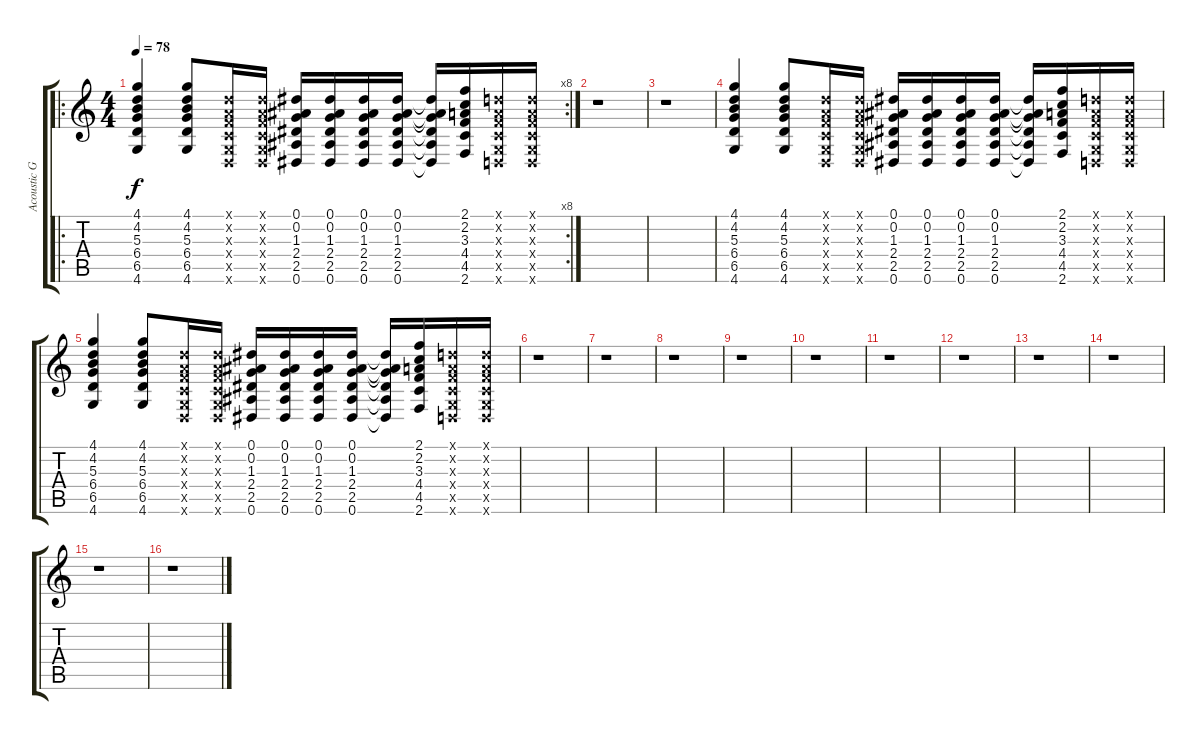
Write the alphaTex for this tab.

\track ("Acoustic Guitar" "Acoustic G") {instrument acousticguitarnylon}
\staff {score tabs}
\tuning (Eb4 Bb3 Gb3 Db3 Ab2 Eb2) {hide}
\ro
\rc 8
\ts (4 4)
\tempo 78
\clef g2
\ks c
(4.1 4.2 5.3 6.4 6.5 4.6).4{dy f} (4.1 4.2 5.3 6.4 6.5 4.6).8 (-1.1{x} -1.2{x} -1.3{x} -1.4{x} -1.5{x} -1.6{x}).16 (-1.1{x} -1.2{x} -1.3{x} -1.4{x} -1.5{x} -1.6{x}).16 (0.1 0.2 1.3 2.4 2.5 0.6).16 (0.1 0.2 1.3 2.4 2.5 0.6).16 (0.1 0.2 1.3 2.4 2.5 0.6).16 (0.1 0.2 1.3 2.4 2.5 0.6).16 (0.1{t} 0.2{t} 1.3{t} 2.4{t} 2.5{t} 0.6{t}).16 (2.1 2.2 3.3 4.4 4.5 2.6).16 (-1.1{x} -1.2{x} -1.3{x} -1.4{x} -1.5{x} -1.6{x}).16 (-1.1{x} -1.2{x} -1.3{x} -1.4{x} -1.5{x} -1.6{x}).16 |
r.1 |
r.1 |
(4.1 4.2 5.3 6.4 6.5 4.6).4 (4.1 4.2 5.3 6.4 6.5 4.6).8 (-1.1{x} -1.2{x} -1.3{x} -1.4{x} -1.5{x} -1.6{x}).16 (-1.1{x} -1.2{x} -1.3{x} -1.4{x} -1.5{x} -1.6{x}).16 (0.1 0.2 1.3 2.4 2.5 0.6).16 (0.1 0.2 1.3 2.4 2.5 0.6).16 (0.1 0.2 1.3 2.4 2.5 0.6).16 (0.1 0.2 1.3 2.4 2.5 0.6).16 (0.1{t} 0.2{t} 1.3{t} 2.4{t} 2.5{t} 0.6{t}).16 (2.1 2.2 3.3 4.4 4.5 2.6).16 (-1.1{x} -1.2{x} -1.3{x} -1.4{x} -1.5{x} -1.6{x}).16 (-1.1{x} -1.2{x} -1.3{x} -1.4{x} -1.5{x} -1.6{x}).16 |
(4.1 4.2 5.3 6.4 6.5 4.6).4 (4.1 4.2 5.3 6.4 6.5 4.6).8 (-1.1{x} -1.2{x} -1.3{x} -1.4{x} -1.5{x} -1.6{x}).16 (-1.1{x} -1.2{x} -1.3{x} -1.4{x} -1.5{x} -1.6{x}).16 (0.1 0.2 1.3 2.4 2.5 0.6).16 (0.1 0.2 1.3 2.4 2.5 0.6).16 (0.1 0.2 1.3 2.4 2.5 0.6).16 (0.1 0.2 1.3 2.4 2.5 0.6).16 (0.1{t} 0.2{t} 1.3{t} 2.4{t} 2.5{t} 0.6{t}).16 (2.1 2.2 3.3 4.4 4.5 2.6).16 (-1.1{x} -1.2{x} -1.3{x} -1.4{x} -1.5{x} -1.6{x}).16 (-1.1{x} -1.2{x} -1.3{x} -1.4{x} -1.5{x} -1.6{x}).16 |
r.1 |
r.1 |
r.1 |
r.1 |
r.1 |
r.1 |
r.1 |
r.1 |
r.1 |
r.1 |
r.1
